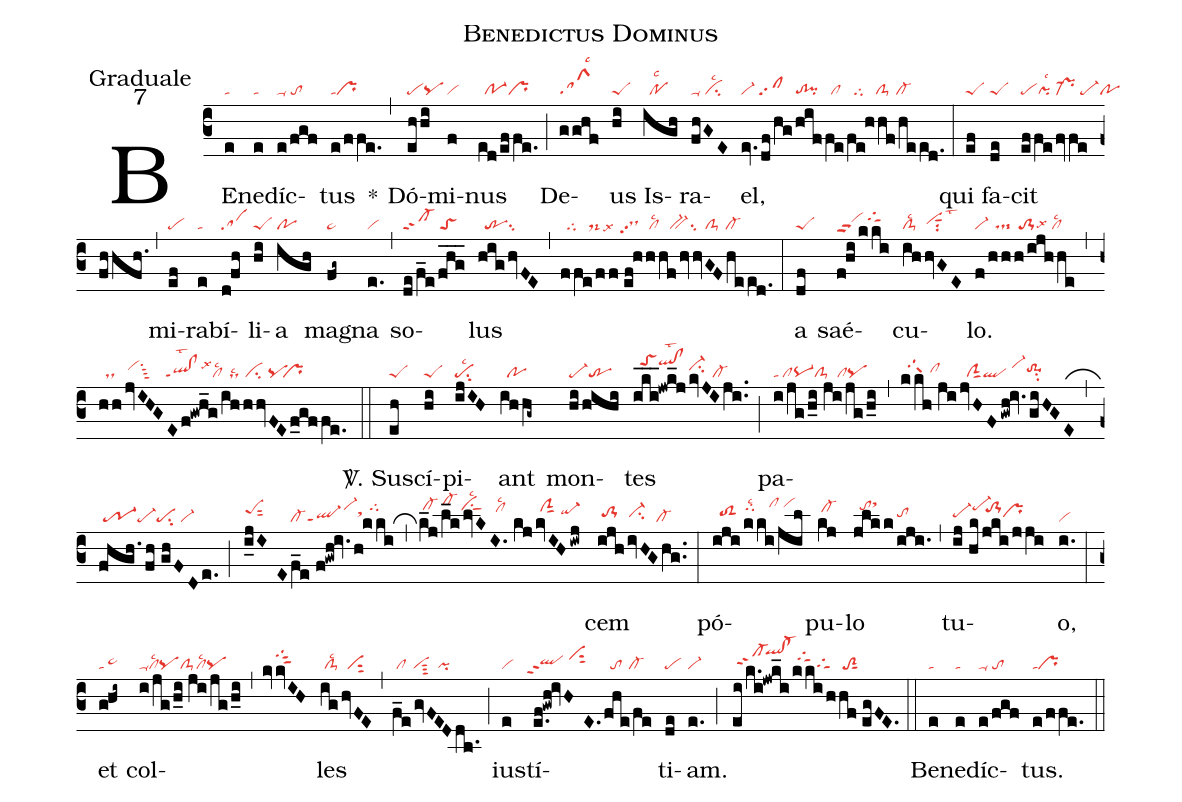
name:Benedictus Dominus;
office-part:Graduale;
mode:7;
nabc-lines:1;
%%
(c3) BE(e|ta)ne(e|ta)díc(e/fgf|ta-/to)tus(e/ffe.|tapr) *(,)
Dó(ehhi|pepq)mi(f|vi)nus(ed/ef/fe.|//po-1pr) (;)
De(gghf|sa!clS1lsc2)us(hi|peS)
Is(igh|//polsc2)ra(fhGE|ta-/cilsc2)el,(ev.df/hg/hiffe/fe!hhf/heed.|vi-/clpp2///to!pi///cl////tg///clS-/cl-) (:)
qui(ef|peS) fa(de|peS)cit(effefvfe/fhhfh.|pepilsc2/pr-/pe-po) (,)
mi(ef|pe)ra(e|ta)bí(d!fh|sa)li(hi|peS)a(igh|po) ma(fg~|pe~)gna(e.|vi) (,)
so(de/f_e/fhg___|cl-ppt2/toS)lus(highvFE|//trsu2) (,)(ffe/ff//ef!hhhf/hvvGFheed.|//tg///ds-lsx6//dshhpp2///cllsc2///bv-su2//clS-/cl-) (:)
a(df|peS) saé(f!hi/kki|vihippu2/tgShj)cu(ihhvGE|clS-lsc2//vihhsut1su2lst3)lo.(f/hhh/ijhhe|vi-//ts-//to-1lsx6/cllsc2) (,)
(hhjvIHGEf!gwh_g/ihhhvFEf_gffe.|//ds////vihisu1sut3////ql!clppt1lst2lsx6cllsc2//dslsc2//ci/pq``pr) (::)

<sp>V/</sp>. Su(eh|peS)scí(hi|peS)pi(ijIH|pesu2lsc2)ant(ihhg~|//po)
mon(hi/hihi|pe-tr)tes(iki___!jwk_jkvJIji..|//toShkqlhk!clhklst2/ci-hi//cl-) (;)
pa(i/jg/h_i//ji/jg/h_i|ta/clpq-clS-//clpq)(,)(kkh//ji|//tgMhj//clhh|jvHFgwh!iv.giHGE[ob:1;6mm]|//ciGql/vi-hjto-1hhsu2)(,)
(fhgh./fh//ghFDe.|/tr-1pe-pesu2/vi-)(;)
(i_jIE|peShisut2|f_e//f!gwh!iv.h!kki[ob:0;4mm]|cl-ql-ppt1vi-hksthi//tghk)(,)(k_j/l_klvKI.//kj|/cl-hk/cl-hm/ciShklsc2////clhjlsc2|kvIHiwj|/ciGhj/qi-hi)cem(ijhivHGhg..|/to-1hh///ci-hh///cl-) (:)
pó(iji/kki/jil|//toS2hh//tghklsc2////clhl/vihl)pu(kj|/cl-hj)lo(jlkk/iji.|//tohksthm//////tohh) (,)
tu(ij//hk/jki/jji|pe-hhpe-hk``to-1hjprhh)o,(i.|vi) (:)
et(g!hi~|ta/pe~hh) col(i/jg/h_i//ji/jg/h_i|ta-cllsc2pqclS-cllsc2pq)(,)(kvvIH|////tgS3hk)les(ighvFE|/clS-lsc2//visut2) (,) (f_egvFEDdb.|/cl//visut3//pi) (;)
ius(e|vi)tí(e.f!gwh!ivHE.|``qlhhppt2/vihjsut2|fhe/fe|//to//cl-)ti(de|pe)am.(e.|vi-) (;)
(ei/k.i!jwk_i/kki/hhf//egFE.|/cl-hhppt2`qlhl!cl-hltgShj/tgShg///toS2sut1) (::)

Be(e|ta)ne(e|ta)díc(e/fgf|ta-/to)tus.(e/ffe.|tapr) (::)
